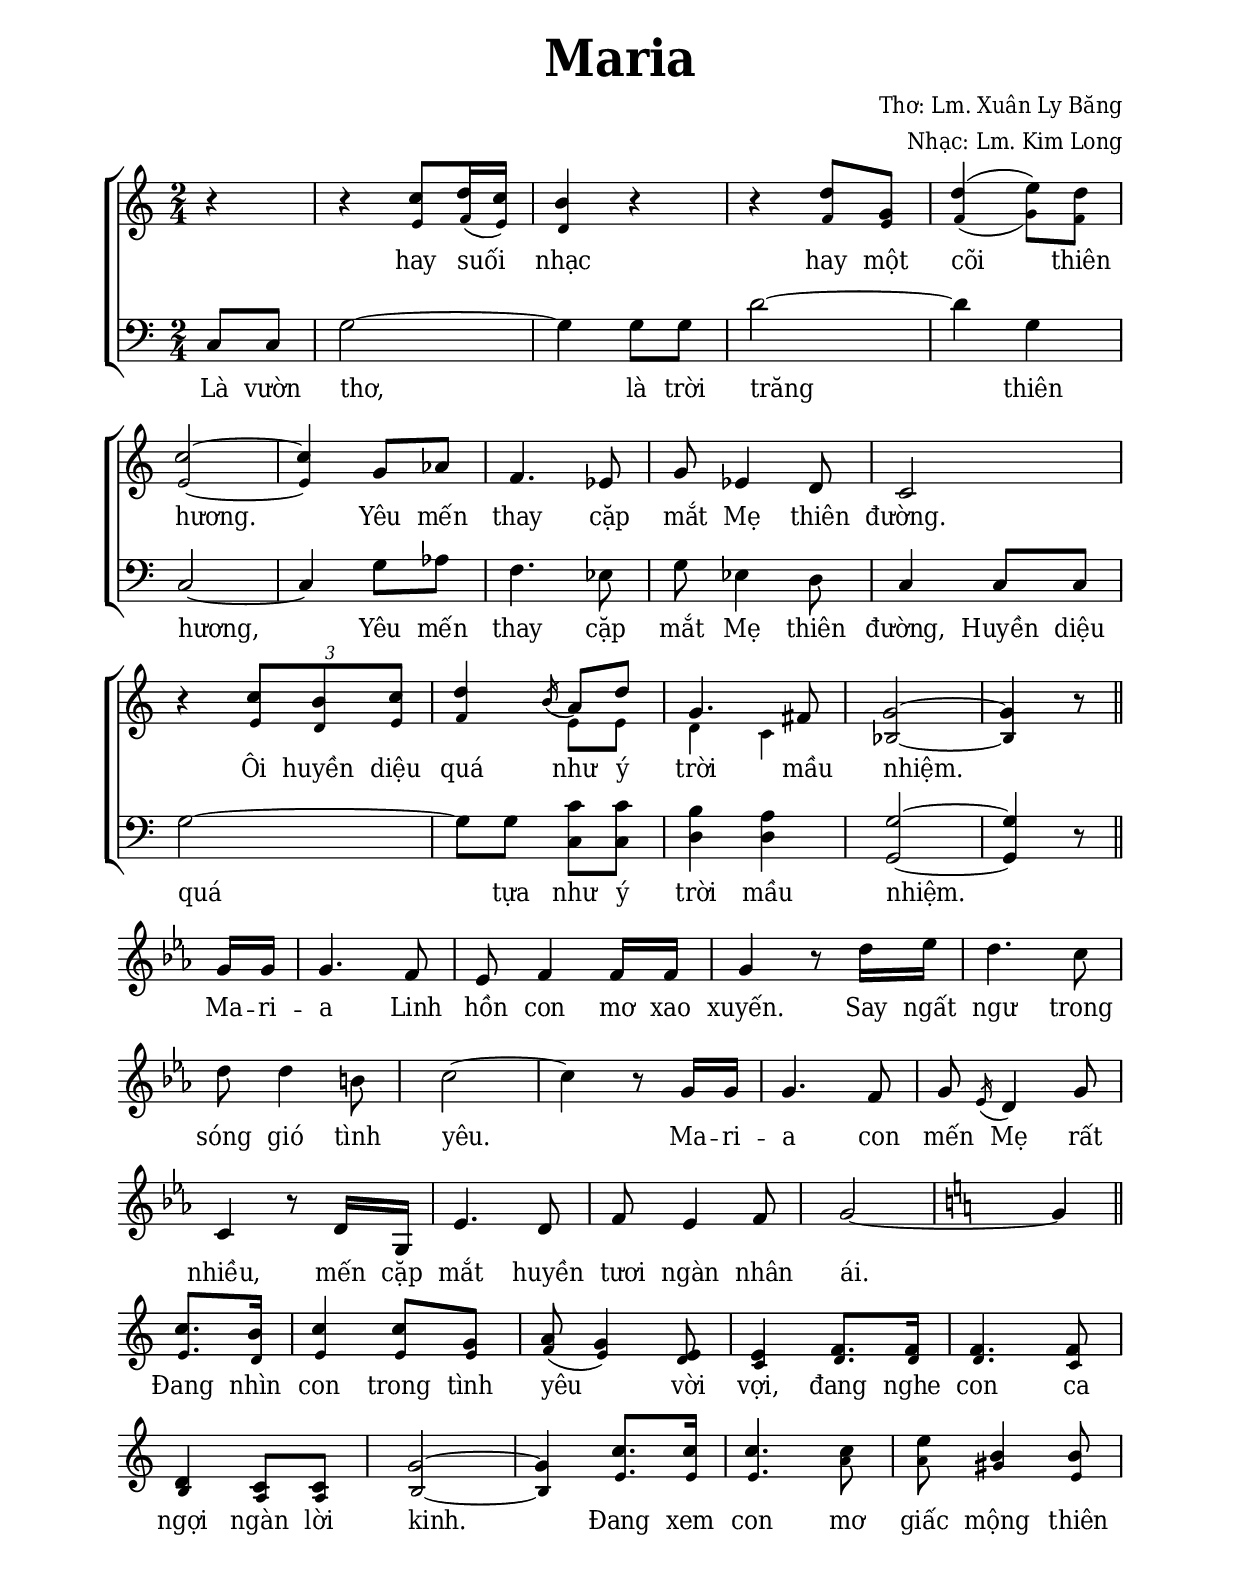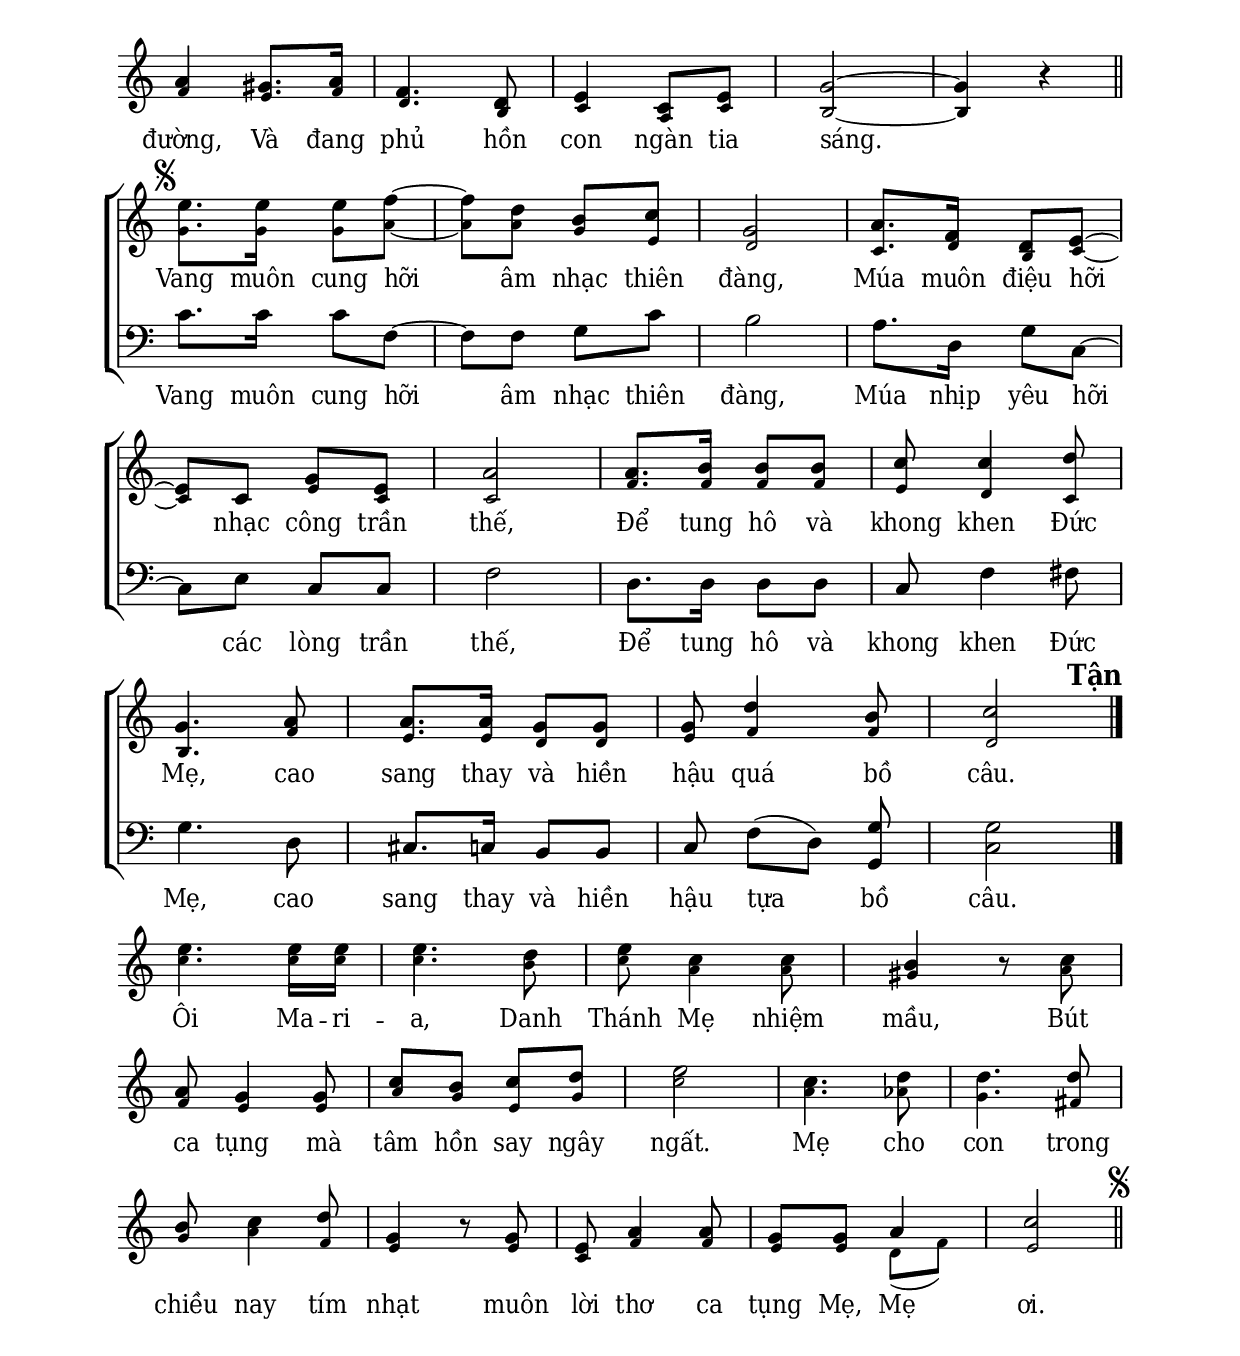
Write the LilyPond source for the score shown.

% Cài đặt chung
\version "2.22.1"
\include "english.ly"

\header {
  title = \markup { \fontsize #3 "Maria" }
  composer = "Thơ: Lm. Xuân Ly Băng"
  arranger = "Nhạc: Lm. Kim Long"
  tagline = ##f
}

% Nhạc
nhacDiepKhucSop = \relative c'' {
  \set Staff.printKeyCancellation = ##f
  \partial 4 r4 |
  r c8 d16 (c) |
  b4 r |
  r d8 g, |
  d'4 ^(e8) d |
  c2 ~ |
  c4 g8 af |
  f4. ef8 |
  g ef4 d8 |
  c2 |
  r4 \tuplet 3/2 { c'8 b c } |
  d4 \slashedGrace { b16
  \tweak extra-offset #'(0 . 0.3)
  _( } a8) [d] |
  g,4. fs8 |
  g2 ~ |
  g4 r8 \bar "||" \break
  
  \set Staff.explicitKeySignatureVisibility = #end-of-line-invisible
  \key ef \major
  g16 g |
  g4. f8 |
  ef f4 f16 f |
  g4 r8 d'16 ef |
  d4. c8 |
  d d4 b!8 |
  c2 ~ |
  c4 r8 g16 g |
  g4. f8 |
  g \slashedGrace { ef16 ( } d4) g8 |
  c,4 r8 d16 g, |
  ef'4. d8 |
  f ef4 f8 |
  g2 ~ |
  
  \key c \major
  g4 \bar "||" \break
  
  c8. b16 |
  c4 c8 g |
  a (g4) e8 |
  e4 f8. f16 |
  f4. f8 |
  d4 c8 c |
  g'2 ~ |
  g4 c8. c16 |
  c4. c8 |
  e b4 b8 |
  a4 gs8. a16 |
  f4. d8 |
  e4 c8 e |
  g2 ~ |
  g4 r \bar "||" \break
  
  \once \override Score.RehearsalMark.font-size = #0.1
  \mark \markup { \musicglyph #"scripts.segno" }
  e'8. e16 e8 f ~ |
  f d b c |
  g2 |
  a8. f16 d8 e ~ |
  e c g' e |
  a2 |
  a8. b16 b8 b |
  c c4 d8 |
  g,4. a8 |
  a8. a16 g8 g |
  g d'4 b8 |
  c2
  ^\markup { \halign #-4 \fontsize #2 \bold "Tận" }
  \bar "|."
  \break
  
  e4. e16 e |
  e4. d8 |
  e c4 c8 |
  b4 r8 c |
  a g4 g8 |
  c b c d |
  e2 |
  c4. d8 |
  d4. d8 |
  b c4 d8 |
  g,4 r8 g |
  e a4 a8 |
  g g a4 |
  c2
  \once \override Score.RehearsalMark.font-size = #0.1
  \mark \markup { \musicglyph #"scripts.segno" }
  \bar "||"
}

nhacDiepKhucAlto = \relative c' {
  \set Staff.printKeyCancellation = ##f
  r4 |
  r e8 f16 (e) |
  d4 r |
  r f8 e |
  f4 _(g8) f |
  e2 ~ |
  e4 g8 af |
  f4. ef8 |
  g ef4 d8 |
  c2 |
  r4 \tuplet 3/2 { e8 d e } |
  f4 e8 [e] |
  d4 c |
  bf2 ~ |
  bf4 r8
  
  \key ef \major
  g'16 g |
  g4. f8 |
  ef f4 f16 f |
  g4 r8 d'16 ef |
  d4. c8 |
  d d4 b!8 |
  c2 ~ |
  c4 r8 g16 g |
  g4. f8 |
  g \slashedGrace { ef16 ( } d4) g8 |
  c,4 r8 d16 g, |
  ef'4. d8 |
  f ef4 f8 |
  g2 ~ |
  
  \key c \major
  g4 e8. d16 |
  e4 e8 e |
  f (e4) d8 |
  c4 d8. d16 |
  d4. c8 |
  b4 a8 a |
  b2 ~ |
  b4 e8. e16 |
  e4. a8 |
  a gs4 e8 |
  f4 e8. f16 |
  d4. b8 |
  c4 a8 c |
  b2 ~ |
  b4 r |
  
  g'8. g16 g8 a ~ |
  a a g e |
  d2 |
  c8. d16 b8 c ~ |
  c c e c |
  c2 |
  f8. f16 f8 f |
  e d4 c8 |
  b4. f'8 |
  e8. e16 d8 d |
  e f4 f8 |
  d2 |
  
  c'4. c16 c |
  c4. b8 |
  c a4 a8 |
  gs4 r8 a |
  f e4 e8 |
  a g e g |
  c2 |
  a4. af8 |
  g4. fs8 |
  g a4 f8 |
  e4 r8 e |
  c f4 f8 |
  e e d (f) |
  e2
}

nhacDiepKhucBas = \relative c {
  \set Staff.printKeyCancellation = ##f
  c8 c |
  g'2 ~ |
  g4 g8 g |
  d'2 ~ |
  d4 g, |
  c,2 ~ |
  c4 g'8 af |
  f4. ef8 |
  g ef4 d8 |
  c4 c8 c |
  g'2 ~ |
  g8 g
  <<
    {
      c8 c |
      b4 a |
      g2 ~ |
      g4
    }
    {
      c,8 c |
      d4 d |
      g,2 ~ |
      g4
    }
  >>
  r8
  
  \set Staff.explicitKeySignatureVisibility = #end-of-line-invisible
  \key ef \major
  r8
  R2*13
  
  \key c \major
  R2*15
  c'8. c16 c8 f, ~ |
  f f g c |
  b2 |
  a8. d,16 g8 c, ~ |
  c e c c |
  f2 |
  d8. d16 d8 d |
  c f4 fs8 |
  g4. d8 |
  cs8. c!16 b8 b |
  c f ([d]) <g g,> |
  <g c,>2
}

% Lời
loiDiepKhucSop = \lyricmode {
  hay suối nhạc hay một cõi thiên hương.
  Yêu mến thay cặp mắt Mẹ thiên đường.
  Ôi huyền diệu quá như ý trời mầu nhiệm.
  Ma -- ri -- a Linh hồn con mơ xao xuyến.
  Say ngất ngư trong sóng gió tình yêu.
  Ma -- ri -- a con mến Mẹ rất nhiều,
  mến cặp mắt huyền tươi ngàn nhân ái.
  Đang nhìn con trong tình yêu vời vợi,
  đang nghe con ca ngợi ngàn lời kinh.
  Đang xem con mơ giấc mộng thiên đường,
  Và đang phủ hồn con ngàn tia sáng.
  Vang muôn cung hỡi âm nhạc thiên đàng,
  Múa muôn điệu hỡi nhạc công trần thế,
  Để tung hô và khong khen Đức Mẹ, cao sang thay
  và hiền hậu quá bồ câu.
  Ôi Ma -- ri -- a, Danh Thánh Mẹ nhiệm mầu,
  Bút ca tụng mà tâm hồn say ngây ngất.
  Mẹ cho con trong chiều nay tím nhạt
  muôn lời thơ ca tụng Mẹ, Mẹ ơi.
}

loiDiepKhucBas = \lyricmode {
  Là vườn thơ, là trời trăng thiên hương,
  Yêu mến thay cặp mắt Mẹ thiên đường,
  Huyền diệu quá tựa như ý trời mầu nhiệm.
  Vang muôn cung hỡi âm nhạc thiên đàng,
  Múa nhịp yêu hỡi các lòng trần thế,
  Để tung hô và khong khen Đức Mẹ, cao sang thay
  và hiền hậu tựa bồ câu.
}

% Dàn trang
\paper {
  #(set-paper-size "a4")
  top-margin = 20\mm
  bottom-margin = 20\mm
  left-margin = 20\mm
  right-margin = 20\mm
  indent = #0
  #(define fonts
    (make-pango-font-tree
      "Deja Vu Serif Condensed"
      "Deja Vu Serif Condensed"
      "Deja Vu Serif Condensed"
      (/ 20 20)))
  print-page-number = #f
  page-count = #2
  %systems-per-page = 5
}

TongNhip = {
  \key c \major \time 2/4
  \set Timing.beamExceptions = #'()
  \set Timing.baseMoment = #(ly:make-moment 1/4)
}

% Đổi kích thước nốt cho bè phụ
notBePhu =
#(define-music-function (font-size music) (number? ly:music?)
   (for-some-music
     (lambda (m)
       (if (music-is-of-type? m 'rhythmic-event)
           (begin
             (set! (ly:music-property m 'tweaks)
                   (cons `(font-size . ,font-size)
                         (ly:music-property m 'tweaks)))
             #t)
           #f))
     music)
   music)
\score {
  \new ChoirStaff <<
    \new Staff \with {
        \consists "Merge_rests_engraver"
        printPartCombineTexts = ##f
      }
      <<
      \new Voice \TongNhip \partCombine 
        \nhacDiepKhucSop
        \notBePhu -2 { \nhacDiepKhucAlto }
      \new NullVoice = beSop \nhacDiepKhucSop
      \new Lyrics \lyricsto beSop \loiDiepKhucSop
      >>
    \new Staff <<
        \clef "bass"
        \new Voice = beBas {
          \TongNhip \nhacDiepKhucBas
        }
      \new Lyrics \lyricsto beBas \loiDiepKhucBas
    >>
  >>
  \layout {
    \override Lyrics.LyricSpace.minimum-distance = #1.5
    \override LyricHyphen.minimum-distance = #1.5
    \override Score.BarNumber.break-visibility = ##(#f #f #f)
    \override Score.SpacingSpanner.uniform-stretching = ##t
    \context {
      \Staff \RemoveEmptyStaves
      \override VerticalAxisGroup.remove-first = ##t
    }
  }
}
